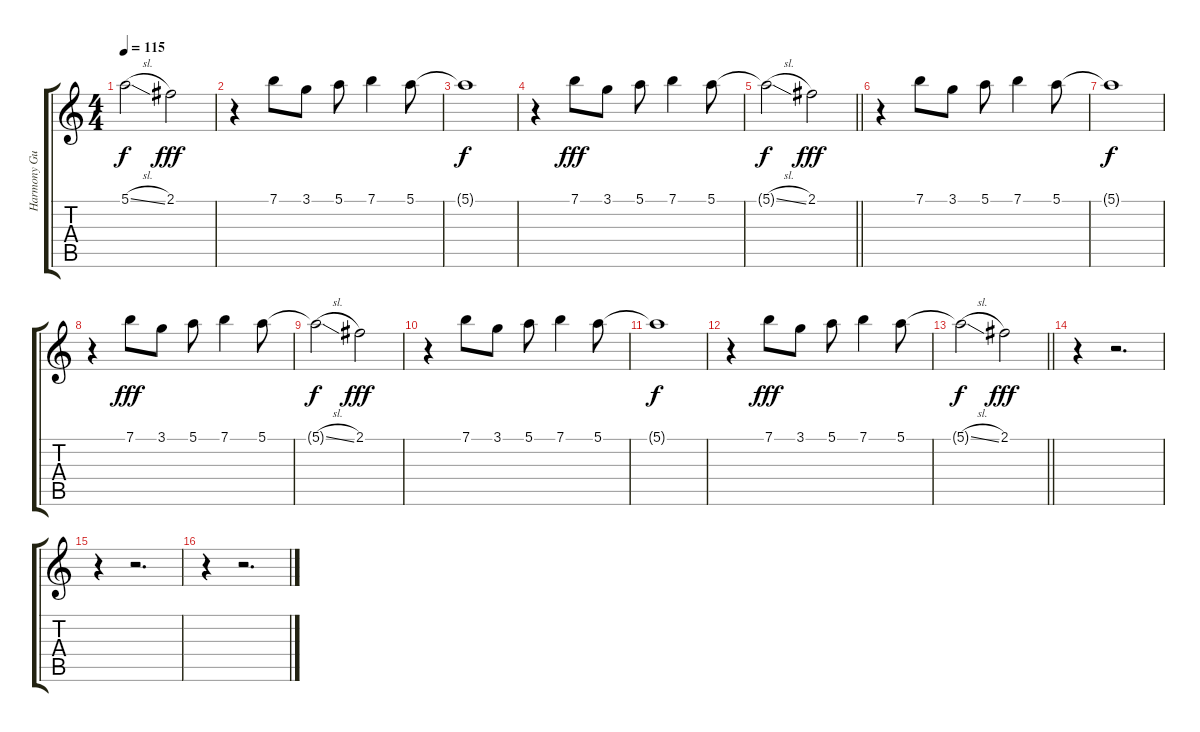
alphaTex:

\track ("Harmony Guitar" "Harmony Gu") {instrument distortionguitar}
\staff {score tabs}
\tuning (E4 B3 G3 D3 A2 D2) {hide}
\ts (4 4)
\tempo 115
\clef g2
\ks c
5.1{sl t}.2{dy f} 2.1.2{dy fff} |
r.4 7.1.8 3.1.8 5.1.8 7.1.4 5.1.8 |
5.1{t}.1{dy f} |
r.4 7.1.8{dy fff} 3.1.8 5.1.8 7.1.4 5.1.8 |
\barLineRight lightlight
5.1{sl t}.2{dy f} 2.1.2{dy fff} |
r.4 7.1.8 3.1.8 5.1.8 7.1.4 5.1.8 |
5.1{t}.1{dy f} |
r.4 7.1.8{dy fff} 3.1.8 5.1.8 7.1.4 5.1.8 |
5.1{sl t}.2{dy f} 2.1.2{dy fff} |
r.4 7.1.8 3.1.8 5.1.8 7.1.4 5.1.8 |
5.1{t}.1{dy f} |
r.4 7.1.8{dy fff} 3.1.8 5.1.8 7.1.4 5.1.8 |
\barLineRight lightlight
5.1{sl t}.2{dy f} 2.1.2{dy fff} |
r.4 r.2{d} |
r.4 r.2{d} |
r.4 r.2{d}
